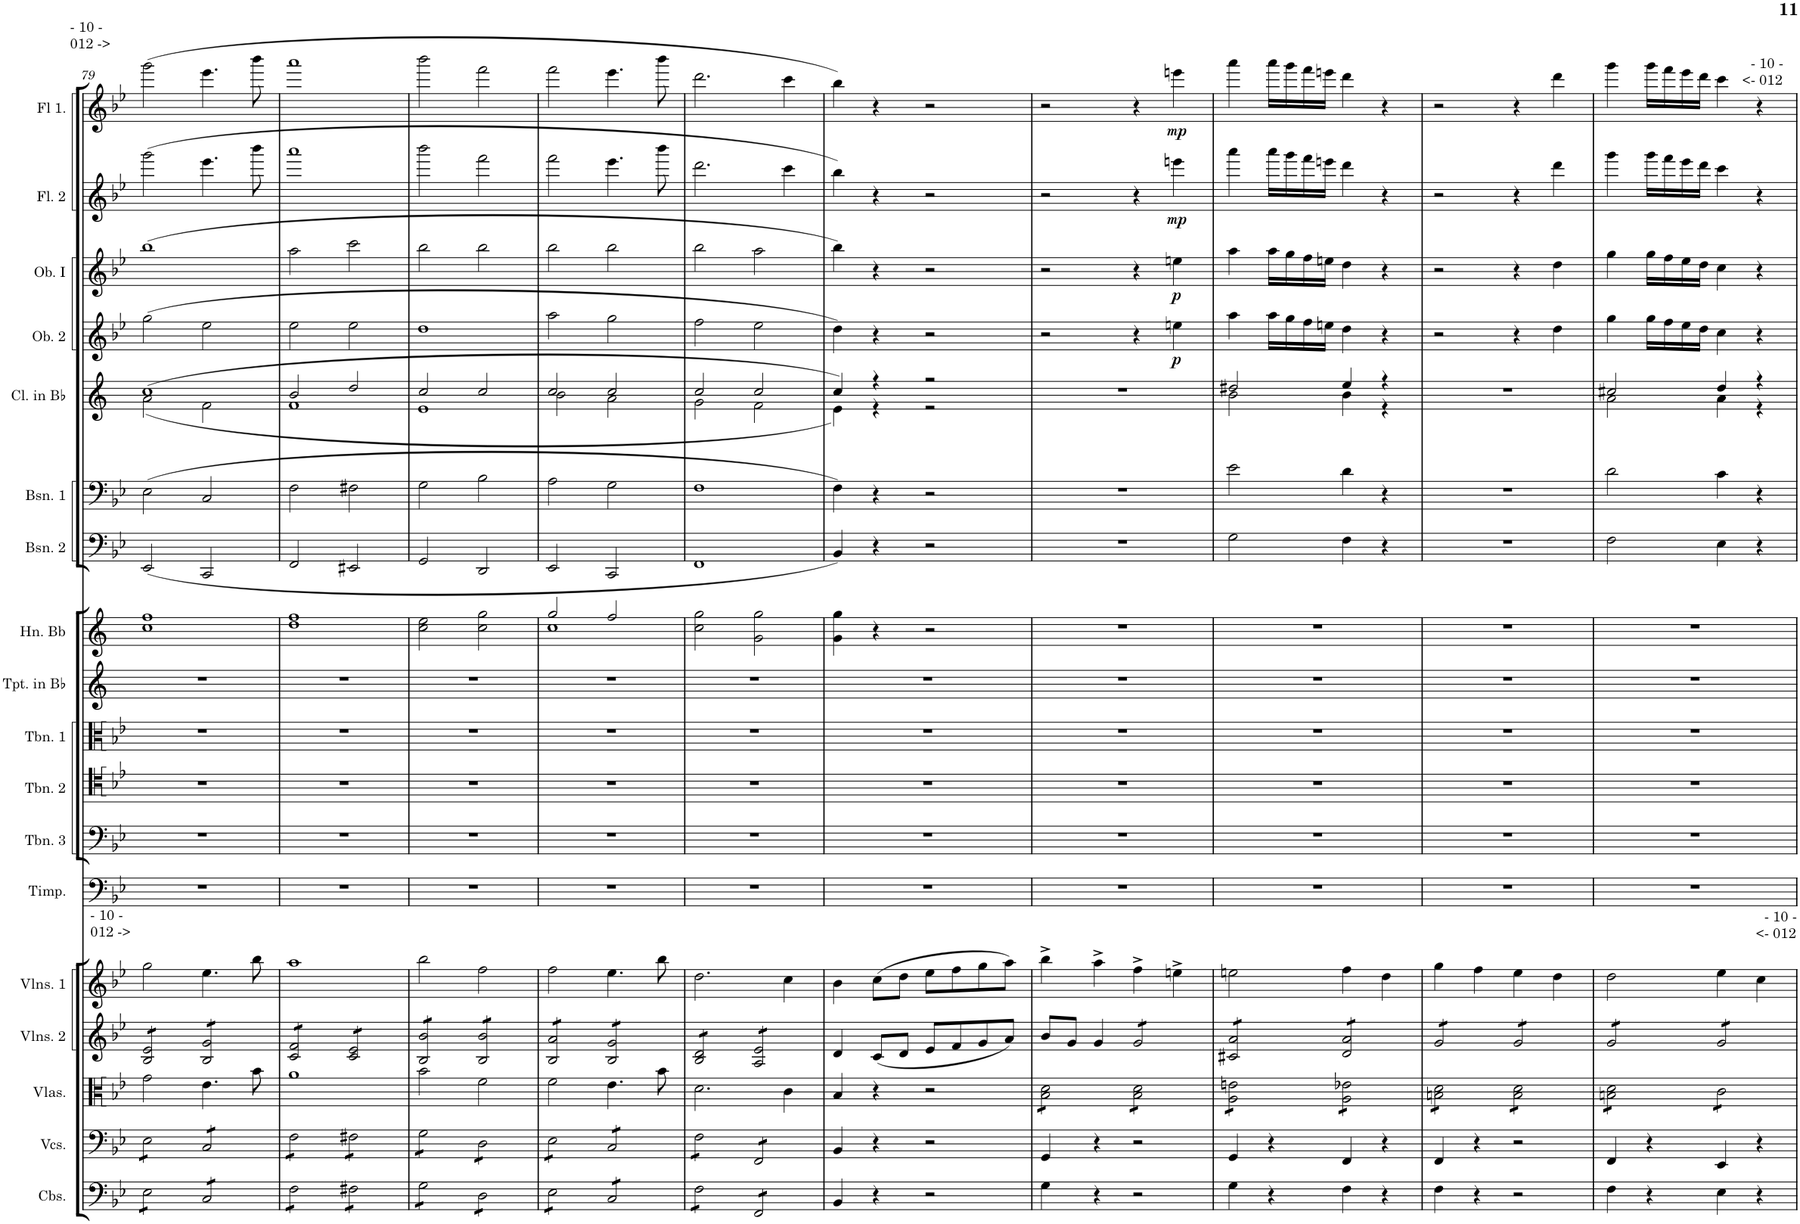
**kern	**kern	**kern	**kern	**kern	**kern	**kern	**kern	**kern	**kern	**kern	**kern	**kern	**kern	**kern	**dynam	**kern	**dynam	**kern	**dynam	**kern	**dynam
*part18	*part17	*part16	*part15	*part14	*part13	*part12	*part11	*part10	*part9	*part8	*part7	*part6	*part5	*part4	*part4	*part3	*part3	*part2	*part2	*part1	*part1
*staff18	*staff17	*staff16	*staff15	*staff14	*staff13	*staff12	*staff11	*staff10	*staff9	*staff8	*staff7	*staff6	*staff5	*staff4	*staff4	*staff3	*staff3	*staff2	*staff2	*staff1	*staff1
*I"Contrabasses	*I"Violoncellos	*I"Violas	*I"Violins 2	*I"Violins 1	*I"Timpani	*I"Trombone 3	*I"Trombone 2	*I"Trombone 1	*I"Trumpets in Bb	*I"Horn Bb	*I"Bassoon 2	*I"Bassoon 1	*I"Clarinets in Bb	*I"Oboe 2	*	*I"Oboe I	*	*I"Flute 2	*	*I"Flute 1	*
*I'Cbs.	*I'Vcs.	*I'Vlas.	*I'Vlns. 2	*I'Vlns. 1	*I'Timp.	*I'Tbn. 3	*I'Tbn. 2	*I'Tbn. 1	*I'Tpt. in Bb	*I'Hn. Bb	*I'Bsn. 2	*I'Bsn. 1	*I'Cl. in Bb	*I'Ob. 2	*	*I'Ob. I	*	*I'Fl. 2	*	*I'Fl 1.	*
!!LO:PB:g=z
*clefF4	*clefF4	*clefC3	*clefG2	*clefG2	*clefF4	*clefF4	*clefC4	*clefC3	*clefG2	*clefG2	*clefF4	*clefF4	*clefG2	*clefG2	*	*clefG2	*	*clefG2	*	*clefG2	*
*Trd7c12	*	*	*	*	*	*	*	*	*Trd1c2	*Trd1c2	*	*	*Trd1c2	*	*	*	*	*	*	*	*
*k[b-e-]	*k[b-e-]	*k[b-e-]	*k[b-e-]	*k[b-e-]	*k[b-e-]	*k[b-e-]	*k[b-e-]	*k[b-e-]	*k[]	*k[]	*k[b-e-]	*k[b-e-]	*k[]	*k[b-e-]	*	*k[b-e-]	*	*k[b-e-]	*	*k[b-e-]	*
*M2/2	*M2/2	*M2/2	*M2/2	*M2/2	*M2/2	*M2/2	*M2/2	*M2/2	*M2/2	*M2/2	*M2/2	*M2/2	*M2/2	*M2/2	*	*M2/2	*	*M2/2	*	*M2/2	*
*met(c|)	*met(c|)	*met(c|)	*met(c|)	*met(c|)	*met(c|)	*met(c|)	*met(c|)	*met(c|)	*met(c|)	*met(c|)	*met(c|)	*met(c|)	*met(c|)	*met(c|)	*	*met(c|)	*	*met(c|)	*	*met(c|)	*
=79	=79	=79	=79	=79	=79	=79	=79	=79	=79	=79	=79	=79	=79	=79	=79	=79	=79	=79	=79	=79	=79
*	*	*	*	*	*	*	*	*	*	*	*	*	*^	*	*	*	*	*	*	*	*
!	!	!	!	!	!	!	!	!	!	!	!	!	!	!	!	!	!	!	!	!	!LO:TX:a:t=- 10 -	!
!	!	!	!	!	!	!	!	!	!	!	!	!	!	!	!	!	!	!	!	!	!LO:TX:a:t=012 ->	!
!	!	!	!	!LO:TX:a:t=- 10 -	!	!	!	!	!	!	!	!	!	!	!	!	!	!	!	!	!	!
!	!	!	!	!LO:TX:a:t=012 ->	!	!	!	!	!	!	!	!	!	!	!	!	!	!	!	!	!	!
*tremolo	*	*	*	*	*	*	*	*	*	*	*	*	*	*	*	*	*	*	*	*	*	*
*	*tremolo	*	*	*	*	*	*	*	*	*	*	*	*	*	*	*	*	*	*	*	*	*
*	*	*	*tremolo	*	*	*	*	*	*	*	*	*	*	*	*	*	*	*	*	*	*	*
8E-\L	8E-\L	2g\	8B-/ 8e-/L	2gg\	1r	1r	1r	1r	1r	1cc 1ff	(2EE-/	(2E-\	(1cc	(2a\	(2gg\	.	(1bb-	.	(2ggg\	.	(2ggg\	.
8E-\	8E-\	.	8B-/ 8e-/	.	.	.	.	.	.	.	.	.	.	.	.	.	.	.	.	.	.	.
8E-\	8E-\	.	8B-/ 8e-/	.	.	.	.	.	.	.	.	.	.	.	.	.	.	.	.	.	.	.
8E-\J	8E-\J	.	8B-/ 8e-/J	.	.	.	.	.	.	.	.	.	.	.	.	.	.	.	.	.	.	.
8C/L	8C/L	4.e-\	8B-/ 8g/L	4.ee-\	.	.	.	.	.	.	2CC/	2C/	.	2f\	2ee-\	.	.	.	4.eee-\	.	4.eee-\	.
8C/	8C/	.	8B-/ 8g/	.	.	.	.	.	.	.	.	.	.	.	.	.	.	.	.	.	.	.
8C/	8C/	.	8B-/ 8g/	.	.	.	.	.	.	.	.	.	.	.	.	.	.	.	.	.	.	.
8C/J	8C/J	8b-\	8B-/ 8g/J	8bb-\	.	.	.	.	.	.	.	.	.	.	.	.	.	.	8bbb-\	.	8bbb-\	.
=80	=80	=80	=80	=80	=80	=80	=80	=80	=80	=80	=80	=80	=80	=80	=80	=80	=80	=80	=80	=80	=80	=80
8F\L	8F\L	1a	8c/ 8f/L	1aa	1r	1r	1r	1r	1r	1dd 1ff	2FF/	2F\	2b/	1f	2ee-\	.	2aa\	.	1aaa	.	1aaa	.
8F\	8F\	.	8c/ 8f/	.	.	.	.	.	.	.	.	.	.	.	.	.	.	.	.	.	.	.
8F\	8F\	.	8c/ 8f/	.	.	.	.	.	.	.	.	.	.	.	.	.	.	.	.	.	.	.
8F\J	8F\J	.	8c/ 8f/J	.	.	.	.	.	.	.	.	.	.	.	.	.	.	.	.	.	.	.
8F#X\L	8F#X\L	.	8c/ 8e-/L	.	.	.	.	.	.	.	2EE#X/	2F#X\	2dd/	.	2ee-\	.	2ccc\	.	.	.	.	.
8F#X\	8F#X\	.	8c/ 8e-/	.	.	.	.	.	.	.	.	.	.	.	.	.	.	.	.	.	.	.
8F#X\	8F#X\	.	8c/ 8e-/	.	.	.	.	.	.	.	.	.	.	.	.	.	.	.	.	.	.	.
8F#X\J	8F#X\J	.	8c/ 8e-/J	.	.	.	.	.	.	.	.	.	.	.	.	.	.	.	.	.	.	.
=81	=81	=81	=81	=81	=81	=81	=81	=81	=81	=81	=81	=81	=81	=81	=81	=81	=81	=81	=81	=81	=81	=81
8G\L	8G\L	2b-\	8B-/ 8b-/L	2bb-\	1r	1r	1r	1r	1r	2cc\ 2ee\	2GG/	2G\	2cc/	1e	1dd	.	2bb-\	.	2bbb-\	.	2bbb-\	.
8G\	8G\	.	8B-/ 8b-/	.	.	.	.	.	.	.	.	.	.	.	.	.	.	.	.	.	.	.
8G\	8G\	.	8B-/ 8b-/	.	.	.	.	.	.	.	.	.	.	.	.	.	.	.	.	.	.	.
8G\J	8G\J	.	8B-/ 8b-/J	.	.	.	.	.	.	.	.	.	.	.	.	.	.	.	.	.	.	.
8D\L	8D\L	2f\	8B-/ 8b-/L	2ff\	.	.	.	.	.	2cc\ 2gg\	2DD/	2B-\	2cc/	.	.	.	2bb-\	.	2fff\	.	2fff\	.
8D\	8D\	.	8B-/ 8b-/	.	.	.	.	.	.	.	.	.	.	.	.	.	.	.	.	.	.	.
8D\	8D\	.	8B-/ 8b-/	.	.	.	.	.	.	.	.	.	.	.	.	.	.	.	.	.	.	.
8D\J	8D\J	.	8B-/ 8b-/J	.	.	.	.	.	.	.	.	.	.	.	.	.	.	.	.	.	.	.
=82	=82	=82	=82	=82	=82	=82	=82	=82	=82	=82	=82	=82	=82	=82	=82	=82	=82	=82	=82	=82	=82	=82
*	*	*	*	*	*	*	*	*	*	*^	*	*	*	*	*	*	*	*	*	*	*	*
8E-\L	8E-\L	2f\	8B-/ 8a/L	2ff\	1r	1r	1r	1r	1r	2gg/	1cc	2EE-/	2A\	2cc/	2b\	2aa\	.	2bb-\	.	2fff\	.	2fff\	.
8E-\	8E-\	.	8B-/ 8a/	.	.	.	.	.	.	.	.	.	.	.	.	.	.	.	.	.	.	.	.
8E-\	8E-\	.	8B-/ 8a/	.	.	.	.	.	.	.	.	.	.	.	.	.	.	.	.	.	.	.	.
8E-\J	8E-\J	.	8B-/ 8a/J	.	.	.	.	.	.	.	.	.	.	.	.	.	.	.	.	.	.	.	.
8C/L	8C/L	4.e-\	8B-/ 8g/L	4.ee-\	.	.	.	.	.	2ff/	.	2CC/	2G\	2cc/	2a\	2gg\	.	2bb-\	.	4.eee-\	.	4.eee-\	.
8C/	8C/	.	8B-/ 8g/	.	.	.	.	.	.	.	.	.	.	.	.	.	.	.	.	.	.	.	.
8C/	8C/	.	8B-/ 8g/	.	.	.	.	.	.	.	.	.	.	.	.	.	.	.	.	.	.	.	.
8C/J	8C/J	8b-\	8B-/ 8g/J	8bb-\	.	.	.	.	.	.	.	.	.	.	.	.	.	.	.	8bbb-\	.	8bbb-\	.
*	*	*	*	*	*	*	*	*	*	*v	*v	*	*	*	*	*	*	*	*	*	*	*	*
=83	=83	=83	=83	=83	=83	=83	=83	=83	=83	=83	=83	=83	=83	=83	=83	=83	=83	=83	=83	=83	=83	=83
8F\L	8F\L	2.d\	8B-/ 8d/L	2.dd\	1r	1r	1r	1r	1r	2cc\ 2gg\	1FF	1F	2cc/	2g\	2ff\	.	2bb-\	.	2.ddd\	.	2.ddd\	.
8F\	8F\	.	8B-/ 8d/	.	.	.	.	.	.	.	.	.	.	.	.	.	.	.	.	.	.	.
8F\	8F\	.	8B-/ 8d/	.	.	.	.	.	.	.	.	.	.	.	.	.	.	.	.	.	.	.
8F\J	8F\J	.	8B-/ 8d/J	.	.	.	.	.	.	.	.	.	.	.	.	.	.	.	.	.	.	.
8FF/L	8FF/L	.	8A/ 8e-/L	.	.	.	.	.	.	2g\ 2gg\	.	.	2cc/	2f\	2ee-\	.	2aa\	.	.	.	.	.
8FF/	8FF/	.	8A/ 8e-/	.	.	.	.	.	.	.	.	.	.	.	.	.	.	.	.	.	.	.
8FF/	8FF/	4c\	8A/ 8e-/	4cc\	.	.	.	.	.	.	.	.	.	.	.	.	.	.	4ccc\	.	4ccc\	.
8FF/J	8FF/J	.	8A/ 8e-/J	.	.	.	.	.	.	.	.	.	.	.	.	.	.	.	.	.	.	.
*	*	*	*Xtremolo	*	*	*	*	*	*	*	*	*	*	*	*	*	*	*	*	*	*	*
*	*Xtremolo	*	*	*	*	*	*	*	*	*	*	*	*	*	*	*	*	*	*	*	*	*
*Xtremolo	*	*	*	*	*	*	*	*	*	*	*	*	*	*	*	*	*	*	*	*	*	*
=84	=84	=84	=84	=84	=84	=84	=84	=84	=84	=84	=84	=84	=84	=84	=84	=84	=84	=84	=84	=84	=84	=84
4BB-/	4BB-/	4B-/	4d/	4b-\	1r	1r	1r	1r	1r	4g\ 4gg\	4BB-/)	4F\)	4cc/)	4e\)	4dd\)	.	4bb-\)	.	4bb-\)	.	4bb-\)	.
4r	4r	4r	(8c/L	(8cc\L	.	.	.	.	.	4r	4r	4r	4r	4r	4r	.	4r	.	4r	.	4r	.
.	.	.	8d/J	8dd\J	.	.	.	.	.	.	.	.	.	.	.	.	.	.	.	.	.	.
2r	2r	2r	8e-/L	8ee-\L	.	.	.	.	.	2r	2r	2r	2r	2r	2r	.	2r	.	2r	.	2r	.
.	.	.	8f/	8ff\	.	.	.	.	.	.	.	.	.	.	.	.	.	.	.	.	.	.
.	.	.	8g/	8gg\	.	.	.	.	.	.	.	.	.	.	.	.	.	.	.	.	.	.
.	.	.	8a/J)	8aa\J)	.	.	.	.	.	.	.	.	.	.	.	.	.	.	.	.	.	.
*	*	*	*	*	*	*	*	*	*	*	*	*	*v	*v	*	*	*	*	*	*	*	*
=85	=85	=85	=85	=85	=85	=85	=85	=85	=85	=85	=85	=85	=85	=85	=85	=85	=85	=85	=85	=85	=85
*	*	*tremolo	*	*	*	*	*	*	*	*	*	*	*	*	*	*	*	*	*	*	*
4G\	4GG/	8B-\ 8d\L	8b-/L	4bb-^\	1r	1r	1r	1r	1r	1r	1r	1r	1r	2r	.	2r	.	2r	.	2r	.
.	.	8B-\ 8d\	8g/J	.	.	.	.	.	.	.	.	.	.	.	.	.	.	.	.	.	.
4r	4r	8B-\ 8d\	4g/	4aa^\	.	.	.	.	.	.	.	.	.	.	.	.	.	.	.	.	.
.	.	8B-\ 8d\J	.	.	.	.	.	.	.	.	.	.	.	.	.	.	.	.	.	.	.
*	*	*	*tremolo	*	*	*	*	*	*	*	*	*	*	*	*	*	*	*	*	*	*
2r	2r	8B-\ 8d\L	8g/L	4ff^\	.	.	.	.	.	.	.	.	.	4r	.	4r	.	4r	.	4r	.
.	.	8B-\ 8d\	8g/	.	.	.	.	.	.	.	.	.	.	.	.	.	.	.	.	.	.
!	!	!	!	!	!	!	!	!	!	!	!	!	!	!	!LO:DY:b	!	!LO:DY:b	!	!LO:DY:b	!	!LO:DY:b
.	.	8B-\ 8d\	8g/	4een^\	.	.	.	.	.	.	.	.	.	4een\	p	4een\	p	4eeen\	mp	4eeen\	mp
.	.	8B-\ 8d\J	8g/J	.	.	.	.	.	.	.	.	.	.	.	.	.	.	.	.	.	.
=86	=86	=86	=86	=86	=86	=86	=86	=86	=86	=86	=86	=86	=86	=86	=86	=86	=86	=86	=86	=86	=86
*	*	*	*	*	*	*	*	*	*	*	*	*	*^	*	*	*	*	*	*	*	*
4G\	4GG/	8A\ 8en\L	8c#X/ 8a/L	2een\	1r	1r	1r	1r	1r	1r	2G\	2e-\	2dd#X/	2b\	4aa\	.	4aa\	.	4aaa\	.	4aaa\	.
.	.	8A\ 8en\	8c#X/ 8a/	.	.	.	.	.	.	.	.	.	.	.	.	.	.	.	.	.	.	.
4r	4r	8A\ 8en\	8c#X/ 8a/	.	.	.	.	.	.	.	.	.	.	.	16aa\LL	.	16aa\LL	.	16aaa\LL	.	16aaa\LL	.
.	.	.	.	.	.	.	.	.	.	.	.	.	.	.	16gg\	.	16gg\	.	16ggg\	.	16ggg\	.
.	.	8A\ 8en\J	8c#X/ 8a/J	.	.	.	.	.	.	.	.	.	.	.	16ff\	.	16ff\	.	16fff\	.	16fff\	.
.	.	.	.	.	.	.	.	.	.	.	.	.	.	.	16een\JJ	.	16een\JJ	.	16eeen\JJ	.	16eeen\JJ	.
4F\	4FF/	8A\ 8e-X\L	8d/ 8a/L	4ff\	.	.	.	.	.	.	4F\	4d\	4ee/	4b\	4dd\	.	4dd\	.	4ddd\	.	4ddd\	.
.	.	8A\ 8e-X\	8d/ 8a/	.	.	.	.	.	.	.	.	.	.	.	.	.	.	.	.	.	.	.
4r	4r	8A\ 8e-X\	8d/ 8a/	4dd\	.	.	.	.	.	.	4r	4r	4r	4r	4r	.	4r	.	4r	.	4r	.
.	.	8A\ 8e-X\J	8d/ 8a/J	.	.	.	.	.	.	.	.	.	.	.	.	.	.	.	.	.	.	.
*	*	*	*	*	*	*	*	*	*	*	*	*	*v	*v	*	*	*	*	*	*	*	*
=87	=87	=87	=87	=87	=87	=87	=87	=87	=87	=87	=87	=87	=87	=87	=87	=87	=87	=87	=87	=87	=87
4F\	4FF/	8Bn\ 8d\L	8g/L	4gg\	1r	1r	1r	1r	1r	1r	1r	1r	1r	2r	.	2r	.	2r	.	2r	.
.	.	8Bn\ 8d\	8g/	.	.	.	.	.	.	.	.	.	.	.	.	.	.	.	.	.	.
4r	4r	8Bn\ 8d\	8g/	4ff\	.	.	.	.	.	.	.	.	.	.	.	.	.	.	.	.	.
.	.	8Bn\ 8d\J	8g/J	.	.	.	.	.	.	.	.	.	.	.	.	.	.	.	.	.	.
2r	2r	8B\ 8d\L	8g/L	4ee-\	.	.	.	.	.	.	.	.	.	4r	.	4r	.	4r	.	4r	.
.	.	8B\ 8d\	8g/	.	.	.	.	.	.	.	.	.	.	.	.	.	.	.	.	.	.
.	.	8B\ 8d\	8g/	4dd\	.	.	.	.	.	.	.	.	.	4dd\	.	4dd\	.	4ddd\	.	4ddd\	.
.	.	8B\ 8d\J	8g/J	.	.	.	.	.	.	.	.	.	.	.	.	.	.	.	.	.	.
=88	=88	=88	=88	=88	=88	=88	=88	=88	=88	=88	=88	=88	=88	=88	=88	=88	=88	=88	=88	=88	=88
*	*	*	*	*	*	*	*	*	*	*	*	*	*^	*	*	*	*	*	*	*	*
4F\	4FF/	8Bn\ 8d\L	8g/L	2dd\	1r	1r	1r	1r	1r	1r	2F\	2d\	2cc#X/	2a\	4gg\	.	4gg\	.	4ggg\	.	4ggg\	.
.	.	8Bn\ 8d\	8g/	.	.	.	.	.	.	.	.	.	.	.	.	.	.	.	.	.	.	.
4r	4r	8Bn\ 8d\	8g/	.	.	.	.	.	.	.	.	.	.	.	16gg\LL	.	16gg\LL	.	16ggg\LL	.	16ggg\LL	.
.	.	.	.	.	.	.	.	.	.	.	.	.	.	.	16ff\	.	16ff\	.	16fff\	.	16fff\	.
.	.	8Bn\ 8d\J	8g/J	.	.	.	.	.	.	.	.	.	.	.	16ee-\	.	16ee-\	.	16eee-\	.	16eee-\	.
.	.	.	.	.	.	.	.	.	.	.	.	.	.	.	16dd\JJ	.	16dd\JJ	.	16ddd\JJ	.	16ddd\JJ	.
4E-\	4EE-/	8c\L	8g/L	4ee-\	.	.	.	.	.	.	4E-\	4c\	4dd/	4a\	4cc\	.	4cc\	.	4ccc\	.	4ccc\	.
.	.	8c\	8g/	.	.	.	.	.	.	.	.	.	.	.	.	.	.	.	.	.	.	.
!	!	!	!	!	!	!	!	!	!	!	!	!	!	!	!	!	!	!	!	!	!LO:TX:a:t=- 10 -	!
!	!	!	!	!	!	!	!	!	!	!	!	!	!	!	!	!	!	!	!	!	!LO:TX:a:t=<- 012	!
!	!	!	!	!LO:TX:a:t=- 10 -	!	!	!	!	!	!	!	!	!	!	!	!	!	!	!	!	!	!
!	!	!	!	!LO:TX:a:t=<- 012	!	!	!	!	!	!	!	!	!	!	!	!	!	!	!	!	!	!
4r	4r	8c\	8g/	4cc\	.	.	.	.	.	.	4r	4r	4r	4r	4r	.	4r	.	4r	.	4r	.
.	.	8c\J	8g/J	.	.	.	.	.	.	.	.	.	.	.	.	.	.	.	.	.	.	.
*	*	*	*Xtremolo	*	*	*	*	*	*	*	*	*	*	*	*	*	*	*	*	*	*	*
*	*	*Xtremolo	*	*	*	*	*	*	*	*	*	*	*	*	*	*	*	*	*	*	*	*
*	*	*	*	*	*	*	*	*	*	*	*	*	*v	*v	*	*	*	*	*	*	*	*
=	=	=	=	=	=	=	=	=	=	=	=	=	=	=	=	=	=	=	=	=	=
*-	*-	*-	*-	*-	*-	*-	*-	*-	*-	*-	*-	*-	*-	*-	*-	*-	*-	*-	*-	*-	*-
